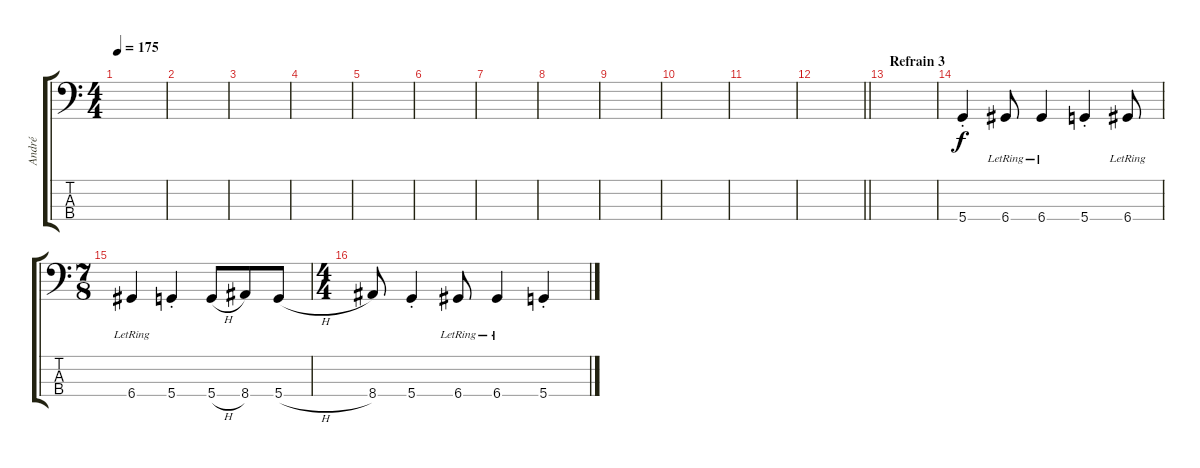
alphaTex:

\track ("André" "André") {instrument slapbass1}
\staff {score tabs}
\tuning (G2 D2 A1 D1) {hide}
\ts (4 4)
\tempo 175
\clef f4
\ks c
|
|
|
|
|
|
|
|
|
|
|
\barLineRight lightlight
|
\section ("" "Refrain 3")
|
5.4{st}.4 6.4{lr}.8 6.4{lr}.4 5.4{st}.4 6.4{lr}.8 |
\ts (7 8)
6.4{lr}.4 5.4{st}.4 5.4{h}.8 8.4.8 5.4{h}.8 |
\ts (4 4)
8.4.8 5.4{st}.4 6.4{lr}.8 6.4{lr}.4 5.4{st}.4
